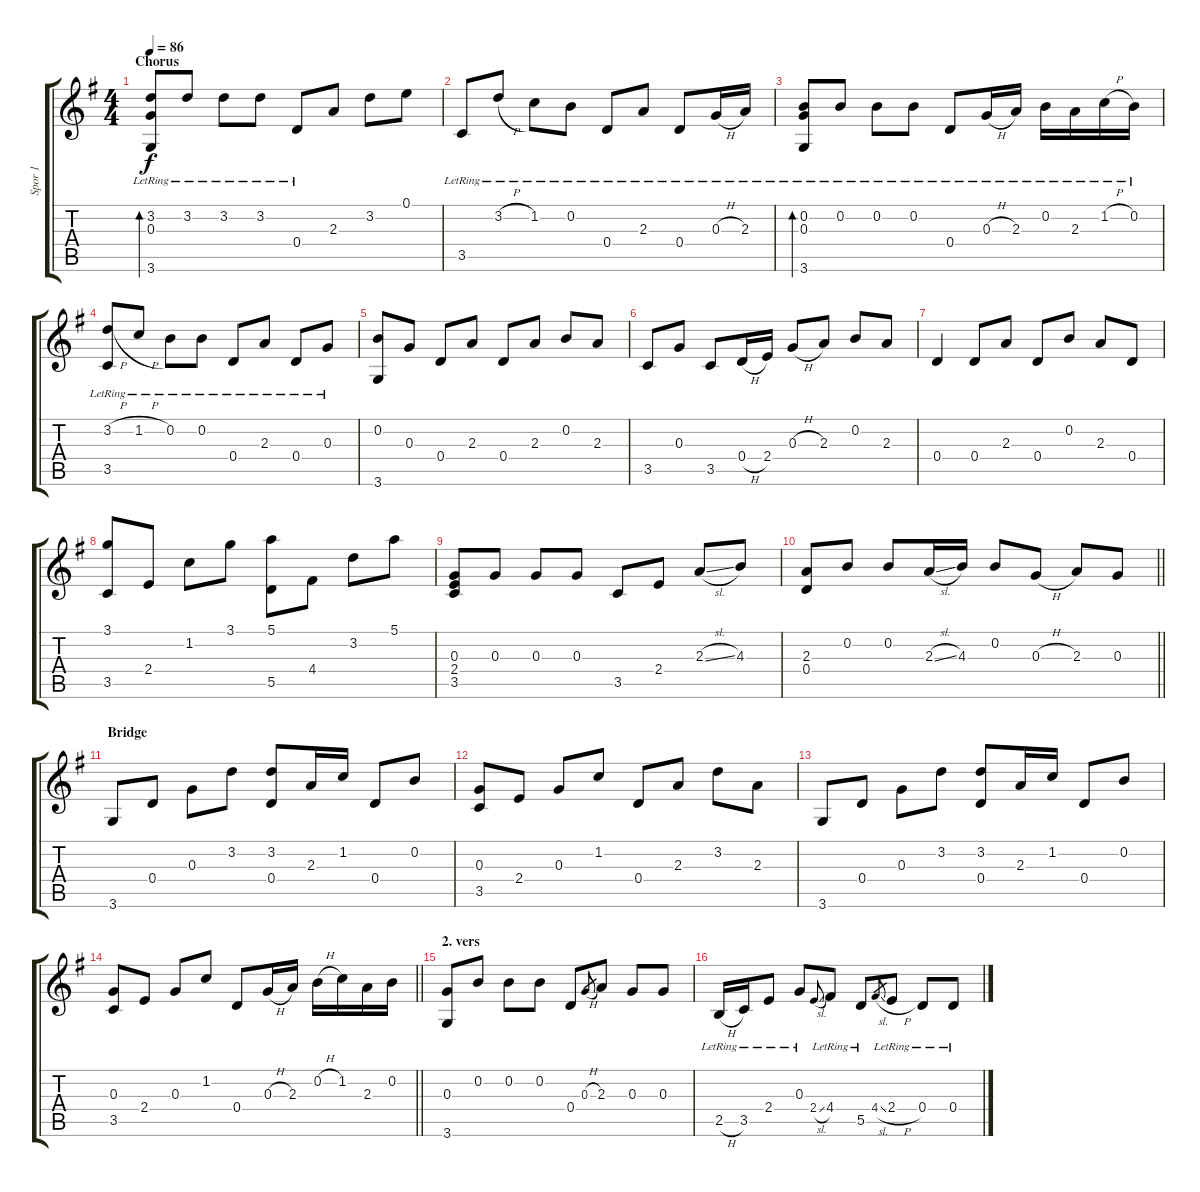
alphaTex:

\track ("Spor 1" "Spor 1") {instrument acousticguitarsteel}
\staff {score tabs}
\tuning (E4 B3 G3 D3 A2 E2) {hide}
\ts (4 4)
\section ("" "Chorus")
\tempo 86
\clef g2
\ks g
(3.2{lr} 0.3{lr} 3.6{lr}).8{bd 60 dy f} 3.2{lr}.8 3.2{lr}.8 3.2{lr}.8 0.4{lr}.8 2.3.8 3.2.8 0.1.8 |
3.5{lr}.8 3.2{h lr}.8 1.2{lr}.8 0.2{lr}.8 0.4{lr}.8 2.3{lr}.8 0.4{lr}.8 0.3{h lr}.16 2.3{lr}.16 |
(0.2{lr} 0.3{lr} 3.6{lr}).8{bd 60} 0.2{lr}.8 0.2{lr}.8 0.2{lr}.8 0.4{lr}.8 0.3{h lr}.16 2.3{lr}.16 0.2{lr}.16 2.3{lr}.16 1.2{h lr}.16 0.2{lr}.16 |
(3.2{h lr} 3.5{lr}).8 1.2{h lr}.8 0.2{lr}.8 0.2{lr}.8 0.4{lr}.8 2.3{lr}.8 0.4{lr}.8 0.3{lr}.8 |
(0.2 3.6).8 0.3.8 0.4.8 2.3.8 0.4.8 2.3.8 0.2.8 2.3.8 |
3.5.8 0.3.8 3.5.8 0.4{h}.16 2.4.16 0.3{h}.8 2.3.8 0.2.8 2.3.8 |
0.4.4 0.4.8 2.3.8 0.4.8 0.2.8 2.3.8 0.4.8 |
(3.1 3.5).8 2.4.8 1.2.8 3.1.8 (5.1 5.5).8 4.4.8 3.2.8 5.1.8 |
(0.3 2.4 3.5).8 0.3.8 0.3.8 0.3.8 3.5.8 2.4.8 2.3{sl}.8 4.3.8 |
\barLineRight lightlight
(2.3 0.4).8 0.2.8 0.2.8 2.3{sl}.16 4.3.16 0.2.8 0.3{h}.8 2.3.8 0.3.8 |
\section ("" "Bridge")
3.6.8 0.4.8 0.3.8 3.2.8 (3.2 0.4).8 2.3.16 1.2.16 0.4.8 0.2.8 |
(0.3 3.5).8 2.4.8 0.3.8 1.2.8 0.4.8 2.3.8 3.2.8 2.3.8 |
3.6.8 0.4.8 0.3.8 3.2.8 (3.2 0.4).8 2.3.16 1.2.16 0.4.8 0.2.8 |
\barLineRight lightlight
(0.3 3.5).8 2.4.8 0.3.8 1.2.8 0.4.8 0.3{h}.16 2.3.16 0.2{h}.16 1.2.16 2.3.16 0.2.16 |
\section ("" "2. vers")
(0.3 3.6).8 0.2.8 0.2.8 0.2.8 0.4.8 0.3{h}.8{gr} 2.3.8 0.3.8 0.3.8 |
2.5{h lr}.16 3.5{lr}.16 2.4{lr}.8 0.3{lr}.8 2.4{sl}.8{gr onbeat} 4.4{lr}.8 5.5{lr}.8 4.4{sl}.8{gr} 2.4{h lr}.8 0.4{lr}.8 0.4{lr}.8
